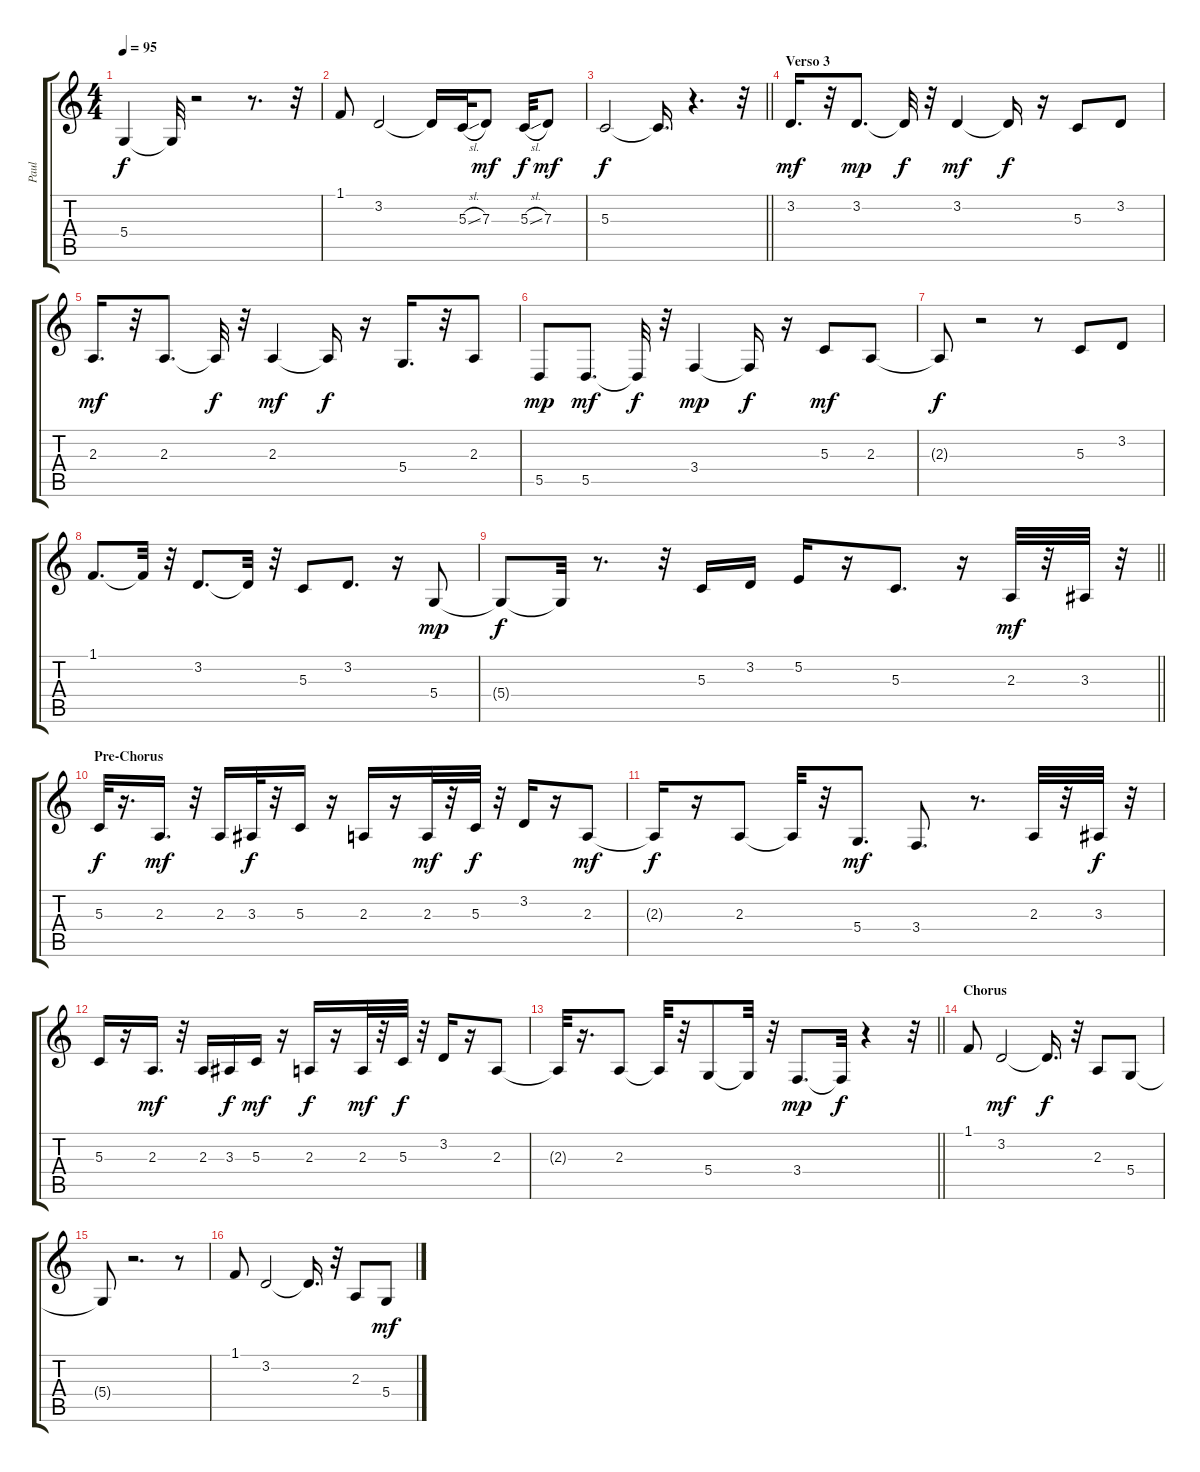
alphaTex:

\track ("Paul " "Paul ") {instrument harmonica}
\staff {score tabs}
\tuning (E4 B3 G3 D3 A2 E2) {hide}
\ts (4 4)
\tempo 95
\clef g2
\ks c
5.4{t}.4{dy f} 5.4{t}.32 r.2 r.8{d} r.32 |
1.1.8 3.2.2 3.2{t}.16 5.3{sl}.32 7.3.8{dy mf} 5.3{sl}.32{dy f} 7.3.8{dy mf} |
\barLineRight lightlight
5.3.2{dy f} 5.3{t}.16{d} r.4{d} r.32 |
\section ("" "Verso 3")
3.2.16{d dy mf} r.32 3.2.8{d dy mp} 3.2{t}.32{dy f} r.32 3.2.4{dy mf} 3.2{t}.16{dy f} r.16 5.3.8 3.2.8 |
2.3.16{d dy mf} r.32 2.3.8{d} 2.3{t}.32{dy f} r.32 2.3.4{dy mf} 2.3{t}.16{dy f} r.16 5.4.16{d} r.32 2.3.8 |
5.5.8{dy mp} 5.5.8{d dy mf} 5.5{t}.32{dy f} r.32 3.4.4{dy mp} 3.4{t}.16{dy f} r.16 5.3.8{dy mf} 2.3.8 |
2.3{t}.8{dy f} r.2 r.8 5.3.8 3.2.8 |
1.1.8{d} 1.1{t}.32 r.32 3.2.8{d} 3.2{t}.32 r.32 5.3.8 3.2.8{d} r.16 5.4.8{dy mp} |
\barLineRight lightlight
5.4{t}.8{dy f} 5.4{t}.32 r.8{d} r.32 5.3.16 3.2.16 5.2.16 r.16 5.3.8{d} r.16 2.3.32{dy mf} r.32 3.3.32 r.32 |
\section ("" "Pre-Chorus")
5.3.32{dy f} r.16{d} 2.3.16{d dy mf} r.32 2.3.16 3.3.32{dy f} r.32 5.3.16 r.16 2.3.16 r.16 2.3.32{dy mf} r.32 5.3.32{dy f} r.32 3.2.16 r.16 2.3.8{dy mf} |
2.3{t}.16{dy f} r.16 2.3.8 2.3{t}.32 r.32 5.4.8{d dy mf} 3.4.8{d} r.8{d} 2.3.32 r.32 3.3.32{dy f} r.32 |
5.3.16 r.16 2.3.16{d dy mf} r.32 2.3.16 3.3.16{dy f} 5.3.16{dy mf} r.16 2.3.16{dy f} r.16 2.3.32{dy mf} r.32 5.3.32{dy f} r.32 3.2.16 r.16 2.3.8 |
\barLineRight lightlight
2.3{t}.32 r.16{d} 2.3.8 2.3{t}.32 r.32 5.4.8 5.4{t}.32 r.32 3.4.8{d dy mp} 3.4{t}.32{dy f} r.4 r.32 |
\section ("" "Chorus")
1.1.8 3.2.2{dy mf} 3.2{t}.16{d dy f} r.32 2.3.8 5.4.8 |
5.4{t}.8 r.2{d} r.8 |
1.1.8 3.2.2 3.2{t}.16{d} r.32 2.3.8 5.4.8{dy mf}
